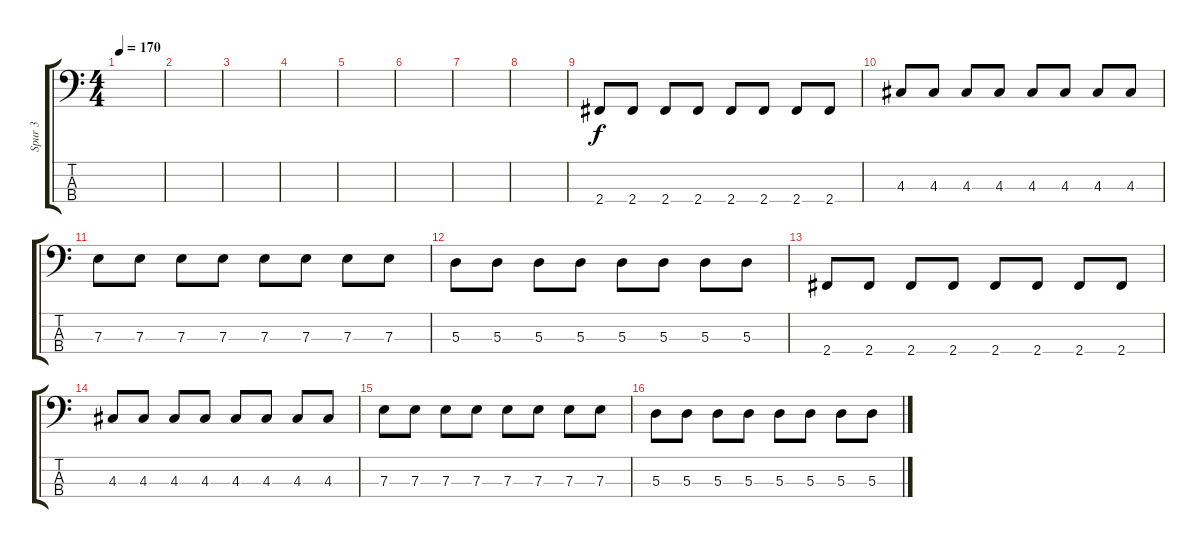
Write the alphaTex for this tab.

\track ("Spur 3" "Spur 3") {instrument electricbassfinger}
\staff {score tabs}
\tuning (G2 D2 A1 E1) {hide}
\ts (4 4)
\tempo 170
\clef f4
\ks c
|
|
|
|
|
|
|
|
2.4.8 2.4.8 2.4.8 2.4.8 2.4.8 2.4.8 2.4.8 2.4.8 |
4.3.8 4.3.8 4.3.8 4.3.8 4.3.8 4.3.8 4.3.8 4.3.8 |
7.3.8 7.3.8 7.3.8 7.3.8 7.3.8 7.3.8 7.3.8 7.3.8 |
5.3.8 5.3.8 5.3.8 5.3.8 5.3.8 5.3.8 5.3.8 5.3.8 |
2.4.8 2.4.8 2.4.8 2.4.8 2.4.8 2.4.8 2.4.8 2.4.8 |
4.3.8 4.3.8 4.3.8 4.3.8 4.3.8 4.3.8 4.3.8 4.3.8 |
7.3.8 7.3.8 7.3.8 7.3.8 7.3.8 7.3.8 7.3.8 7.3.8 |
5.3.8 5.3.8 5.3.8 5.3.8 5.3.8 5.3.8 5.3.8 5.3.8
